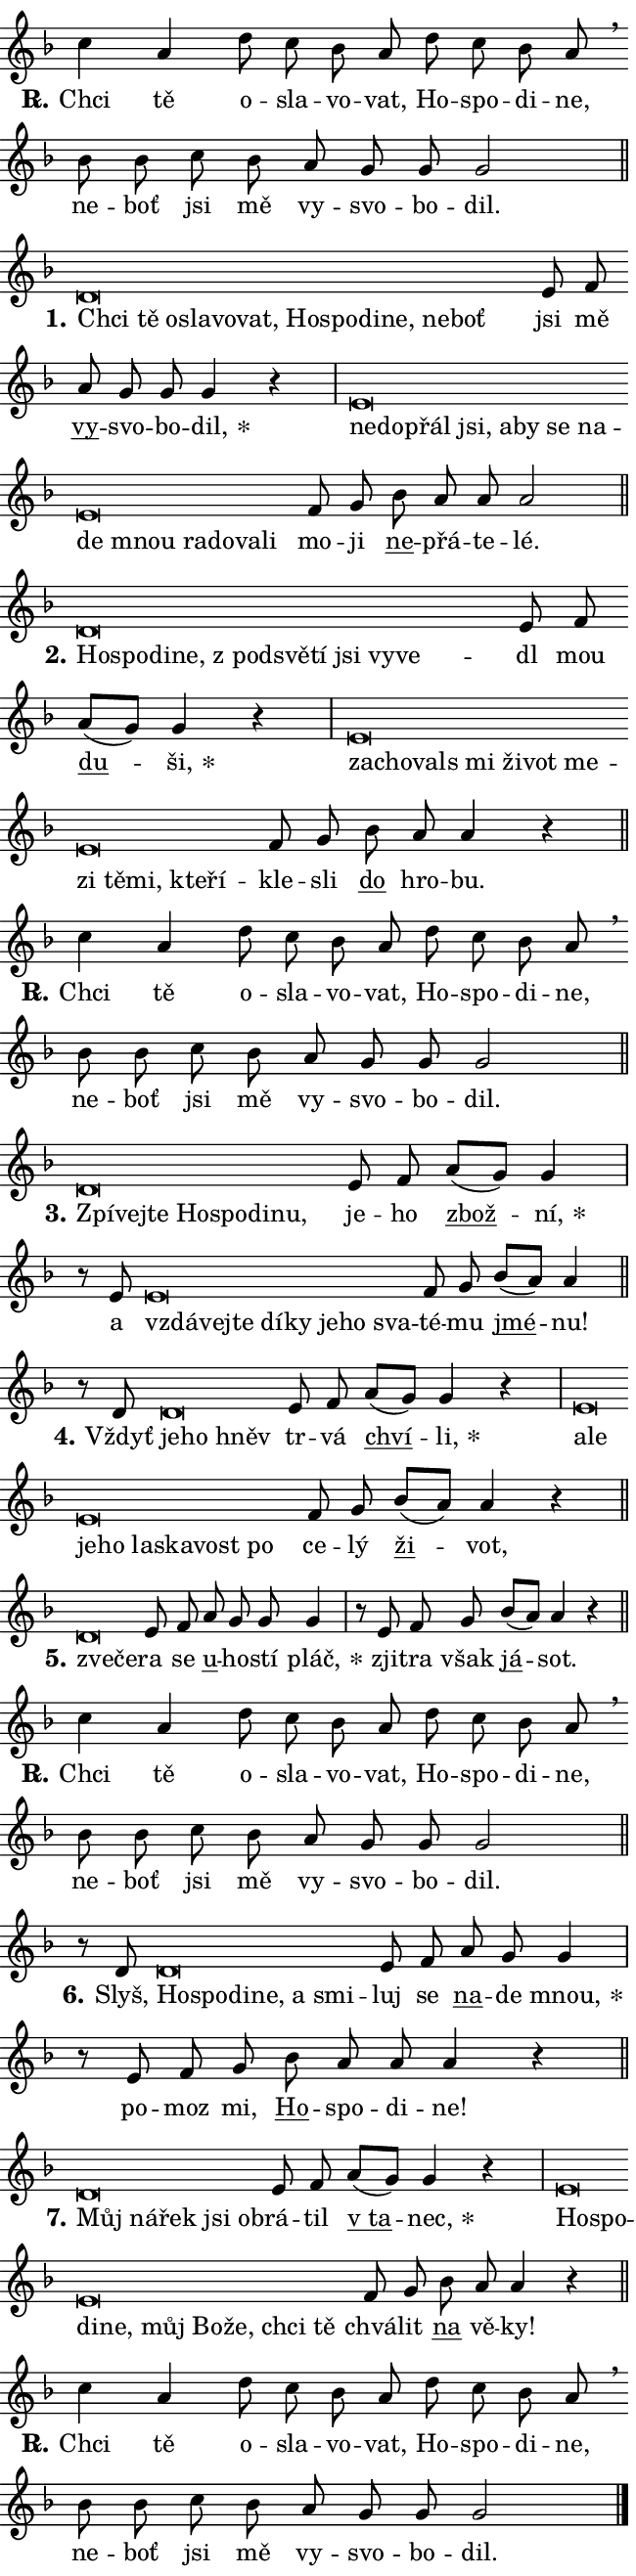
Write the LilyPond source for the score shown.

\version "2.24.0"
\header { tagline = "" }
\paper {
  indent = 0\cm
  top-margin = 0\cm
  right-margin = 0.13\cm % to fit lyric hyphens
  bottom-margin = 0\cm
  left-margin = 0\cm
  paper-width = 11\cm
  page-breaking = #ly:one-page-breaking
  system-system-spacing.basic-distance = #11
  score-system-spacing.basic-distance = #11
  ragged-last = ##f
}


%% Author: Thomas Morley
%% https://lists.gnu.org/archive/html/lilypond-user/2020-05/msg00002.html
#(define (line-position grob)
"Returns position of @var[grob} in current system:
   @code{'start}, if at first time-step
   @code{'end}, if at last time-step
   @code{'middle} otherwise
"
  (let* ((col (ly:item-get-column grob))
         (ln (ly:grob-object col 'left-neighbor))
         (rn (ly:grob-object col 'right-neighbor))
         (col-to-check-left (if (ly:grob? ln) ln col))
         (col-to-check-right (if (ly:grob? rn) rn col))
         (break-dir-left
           (and
             (ly:grob-property col-to-check-left 'non-musical #f)
             (ly:item-break-dir col-to-check-left)))
         (break-dir-right
           (and
             (ly:grob-property col-to-check-right 'non-musical #f)
             (ly:item-break-dir col-to-check-right))))
        (cond ((eqv? 1 break-dir-left) 'start)
              ((eqv? -1 break-dir-right) 'end)
              (else 'middle))))

#(define (tranparent-at-line-position vctor)
  (lambda (grob)
  "Relying on @code{line-position} select the relevant enry from @var{vctor}.
Used to determine transparency,"
    (case (line-position grob)
      ((end) (not (vector-ref vctor 0)))
      ((middle) (not (vector-ref vctor 1)))
      ((start) (not (vector-ref vctor 2))))))

noteHeadBreakVisibility =
#(define-music-function (break-visibility)(vector?)
"Makes @code{NoteHead}s transparent relying on @var{break-visibility}"
#{
  \override NoteHead.transparent =
    #(tranparent-at-line-position break-visibility)
#})

#(define delete-ledgers-for-transparent-note-heads
  (lambda (grob)
    "Reads whether a @code{NoteHead} is transparent.
If so this @code{NoteHead} is removed from @code{'note-heads} from
@var{grob}, which is supposed to be @code{LedgerLineSpanner}.
As a result ledgers are not printed for this @code{NoteHead}"
    (let* ((nhds-array (ly:grob-object grob 'note-heads))
           (nhds-list
             (if (ly:grob-array? nhds-array)
                 (ly:grob-array->list nhds-array)
                 '()))
           ;; Relies on the transparent-property being done before
           ;; Staff.LedgerLineSpanner.after-line-breaking is executed.
           ;; This is fragile ...
           (to-keep
             (remove
               (lambda (nhd)
                 (ly:grob-property nhd 'transparent #f))
               nhds-list)))
      ;; TODO find a better method to iterate over grob-arrays, similiar
      ;; to filter/remove etc for lists
      ;; For now rebuilt from scratch
      (set! (ly:grob-object grob 'note-heads)  '())
      (for-each
        (lambda (nhd)
          (ly:pointer-group-interface::add-grob grob 'note-heads nhd))
        to-keep))))

squashNotes = {
  \override NoteHead.X-extent = #'(-0.2 . 0.2)
  \override NoteHead.Y-extent = #'(-0.75 . 0)
  \override NoteHead.stencil =
    #(lambda (grob)
       (let ((pos (ly:grob-property grob 'staff-position)))
         (begin
           (if (< pos -7) (display "ERROR: Lower brevis then expected\n") (display ""))
           (if (<= pos -6) ly:text-interface::print ly:note-head::print))))
}
unSquashNotes = {
  \revert NoteHead.X-extent
  \revert NoteHead.Y-extent
  \revert NoteHead.stencil
}

hideNotes = \noteHeadBreakVisibility #begin-of-line-visible
unHideNotes = \noteHeadBreakVisibility #all-visible

% work-around for resetting accidentals
% https://lilypond.org/doc/v2.23/Documentation/notation/displaying-rhythms#unmetered-music
cadenzaMeasure = {
  \cadenzaOff
  \partial 1024 s1024
  \cadenzaOn
}

#(define-markup-command (accent layout props text) (markup?)
  "Underline accented syllable"
  (interpret-markup layout props
    #{\markup \override #'(offset . 4.3) \underline { #text }#}))

responsum = \markup \concat {
  "R" \hspace #-1.05 \path #0.1 #'((moveto 0 0.07) (lineto 0.9 0.8)) \hspace #0.05 "."
}

spaceSize = #0.6828661417322834 % exact space size for TeX Gyre Schola

\layout {
  \context {
    \Staff
    \remove "Time_signature_engraver"
    \override LedgerLineSpanner.after-line-breaking = #delete-ledgers-for-transparent-note-heads
  }
  \context {
    \Lyrics {
      \override LyricSpace.minimum-distance = \spaceSize
      \override LyricText.font-name = #"TeX Gyre Schola"
      \override LyricText.font-size = 1
      \override StanzaNumber.font-name = #"TeX Gyre Schola Bold"
      \override StanzaNumber.font-size = 1
    }
  }
  \context {
    \Score 
    \override NoteHead.text =
      #(lambda (grob) 
        (let ((pos (ly:grob-property grob 'staff-position)))
          #{\markup {
            \combine
              \halign #-0.55 \raise #(if (= pos -6) 0 0.5) \override #'(thickness . 2) \draw-line #'(3.2 . 0)
              \musicglyph "noteheads.sM1"
          }#}))
  }
}

% magnetic-lyrics.ily
%
%   written by
%     Jean Abou Samra <jean@abou-samra.fr>
%     Werner Lemberg <wl@gnu.org>
%
%   adapted by
%     Jiri Hon <jiri.hon@gmail.com>
%
% Version 2022-Apr-15

% https://www.mail-archive.com/lilypond-user@gnu.org/msg149350.html

#(define (Left_hyphen_pointer_engraver context)
   "Collect syllable-hyphen-syllable occurrences in lyrics and store
them in properties.  This engraver only looks to the left.  For
example, if the lyrics input is @code{foo -- bar}, it does the
following.

@itemize @bullet
@item
Set the @code{text} property of the @code{LyricHyphen} grob between
@q{foo} and @q{bar} to @code{foo}.

@item
Set the @code{left-hyphen} property of the @code{LyricText} grob with
text @q{foo} to the @code{LyricHyphen} grob between @q{foo} and
@q{bar}.
@end itemize

Use this auxiliary engraver in combination with the
@code{lyric-@/text::@/apply-@/magnetic-@/offset!} hook."
   (let ((hyphen #f)
         (text #f))
     (make-engraver
      (acknowledgers
       ((lyric-syllable-interface engraver grob source-engraver)
        (set! text grob)))
      (end-acknowledgers
       ((lyric-hyphen-interface engraver grob source-engraver)
        ;(when (not (grob::has-interface grob 'lyric-space-interface))
          (set! hyphen grob)));)
      ((stop-translation-timestep engraver)
       (when (and text hyphen)
         (ly:grob-set-object! text 'left-hyphen hyphen))
       (set! text #f)
       (set! hyphen #f)))))

#(define (lyric-text::apply-magnetic-offset! grob)
   "If the space between two syllables is less than the value in
property @code{LyricText@/.details@/.squash-threshold}, move the right
syllable to the left so that it gets concatenated with the left
syllable.

Use this function as a hook for
@code{LyricText@/.after-@/line-@/breaking} if the
@code{Left_@/hyphen_@/pointer_@/engraver} is active."
   (let ((hyphen (ly:grob-object grob 'left-hyphen #f)))
     (when hyphen
       (let ((left-text (ly:spanner-bound hyphen LEFT)))
         (when (grob::has-interface left-text 'lyric-syllable-interface)
           (let* ((common (ly:grob-common-refpoint grob left-text X))
                  (this-x-ext (ly:grob-extent grob common X))
                  (left-x-ext
                   (begin
                     ;; Trigger magnetism for left-text.
                     (ly:grob-property left-text 'after-line-breaking)
                     (ly:grob-extent left-text common X)))
                  ;; `delta` is the gap width between two syllables.
                  (delta (- (interval-start this-x-ext)
                            (interval-end left-x-ext)))
                  (details (ly:grob-property grob 'details))
                  (threshold (assoc-get 'squash-threshold details 0.2)))
             (when (< delta threshold)
               (let* (;; We have to manipulate the input text so that
                      ;; ligatures crossing syllable boundaries are not
                      ;; disabled.  For languages based on the Latin
                      ;; script this is essentially a beautification.
                      ;; However, for non-Western scripts it can be a
                      ;; necessity.
                      (lt (ly:grob-property left-text 'text))
                      (rt (ly:grob-property grob 'text))
                      (is-space (grob::has-interface hyphen 'lyric-space-interface))
                      (space (if is-space " " ""))
                      (extra-delta (if is-space spaceSize 0))
                      ;; Append new syllable.
                      (ltrt-space (if (and (string? lt) (string? rt))
                                (string-append lt space rt)
                                (make-concat-markup (list lt space rt))))
                      ;; Right-align `ltrt` to the right side.
                      (ltrt-space-markup (grob-interpret-markup
                               grob
                               (make-translate-markup
                                (cons (interval-length this-x-ext) 0)
                                (make-right-align-markup ltrt-space)))))
                 (begin
                   ;; Don't print `left-text`.
                   (ly:grob-set-property! left-text 'stencil #f)
                   ;; Set text and stencil (which holds all collected
                   ;; syllables so far) and shift it to the left.
                   (ly:grob-set-property! grob 'text ltrt-space)
                   (ly:grob-set-property! grob 'stencil ltrt-space-markup)
                   (ly:grob-translate-axis! grob (- (- delta extra-delta)) X))))))))))


#(define (lyric-hyphen::displace-bounds-first grob)
   ;; Make very sure this callback isn't triggered too early.
   (let ((left (ly:spanner-bound grob LEFT))
         (right (ly:spanner-bound grob RIGHT)))
     (ly:grob-property left 'after-line-breaking)
     (ly:grob-property right 'after-line-breaking)
     (ly:lyric-hyphen::print grob)))

squashThreshold = #0.4

\layout {
  \context {
    \Lyrics
    \consists #Left_hyphen_pointer_engraver
    \override LyricText.after-line-breaking =
      #lyric-text::apply-magnetic-offset!
    \override LyricHyphen.stencil = #lyric-hyphen::displace-bounds-first
    \override LyricText.details.squash-threshold = \squashThreshold
    \override LyricHyphen.minimum-distance = 0
    \override LyricHyphen.minimum-length = \squashThreshold
  }
}

squashText = \override LyricText.details.squash-threshold = 9999
unSquashText = \override LyricText.details.squash-threshold = \squashThreshold

leftText = \override LyricText.self-alignment-X = #LEFT
unLeftText = \revert LyricText.self-alignment-X

starOffset = #(lambda (grob) 
                (let ((x_offset (ly:self-alignment-interface::aligned-on-x-parent grob)))
                  (if (= x_offset 0) 0 (+ x_offset 1.2))))

star = #(define-music-function (syllable)(string?)
"Append star separator at the end of a syllable"
#{
  \once \override LyricText.X-offset = #starOffset
  \lyricmode { \markup {
    #syllable
    \override #'((font-name . "TeX Gyre Schola Bold")) \hspace #0.2 \lower #0.65 \larger "*"
  } }
#})

starAccent = #(define-music-function (syllable)(string?)
"Append star separator at the end of a syllable and make accent"
#{
  \once \override LyricText.X-offset = #starOffset
  \lyricmode { \markup {
    \accent #syllable
    \override #'((font-name . "TeX Gyre Schola Bold")) \hspace #0.2 \lower #0.65 \larger "*"
  } }
#})

breath = #(define-music-function (syllable)(string?)
"Append breathing indicator at the end of a syllable"
#{
  \lyricmode { \markup { #syllable "+" } }
#})

optionalBreath = #(define-music-function (syllable)(string?)
"Append optional breathing indicator at the end of a syllable"
#{
  \lyricmode { \markup { #syllable "(+)" } }
#})


\score {
    <<
        \new Voice = "melody" { \cadenzaOn \key f \major \relative { c''4 a d8 c bes a \bar "" d c bes a \breathe \bar "" bes bes c bes \bar "" a g g g2 \cadenzaMeasure \bar "||" \break } }
        \new Lyrics \lyricsto "melody" { \lyricmode { \set stanza = \responsum
Chci tě o -- sla -- vo -- vat, Ho -- spo -- di -- ne, ne -- boť jsi mě vy -- svo -- bo -- dil. } }
    >>
    \layout {}
}

\score {
    <<
        \new Voice = "melody" { \cadenzaOn \key f \major \relative { \squashNotes d'\breve*1/16 \hideNotes \breve*1/16 \bar "" \breve*1/16 \bar "" \breve*1/16 \bar "" \breve*1/16 \bar "" \breve*1/16 \bar "" \breve*1/16 \bar "" \breve*1/16 \bar "" \breve*1/16 \bar "" \breve*1/16 \bar "" \breve*1/16 \breve*1/16 \bar "" \unHideNotes \unSquashNotes e8 f \bar "" a g g g4 r \cadenzaMeasure \bar "|" \squashNotes e\breve*1/16 \hideNotes \breve*1/16 \bar "" \breve*1/16 \bar "" \breve*1/16 \bar "" \breve*1/16 \bar "" \breve*1/16 \bar "" \breve*1/16 \bar "" \breve*1/16 \bar "" \breve*1/16 \bar "" \breve*1/16 \bar "" \breve*1/16 \bar "" \breve*1/16 \bar "" \breve*1/16 \breve*1/16 \bar "" \unHideNotes \unSquashNotes f8 g \bar "" bes a a a2 \cadenzaMeasure \bar "||" \break } }
        \new Lyrics \lyricsto "melody" { \lyricmode { \set stanza = "1."
\leftText Chci \squashText tě o -- sla -- vo -- vat, Ho -- spo -- di -- ne, ne -- boť \unLeftText \unSquashText jsi mě \markup \accent vy -- svo -- bo -- \star dil, \leftText ne -- \squashText do -- přál jsi, a -- by se na -- de mnou ra -- do -- va -- li \unLeftText \unSquashText mo -- ji \markup \accent ne -- přá -- te -- lé. } }
    >>
    \layout {}
}

\score {
    <<
        \new Voice = "melody" { \cadenzaOn \key f \major \relative { \squashNotes d'\breve*1/16 \hideNotes \breve*1/16 \bar "" \breve*1/16 \bar "" \breve*1/16 \bar "" \breve*1/16 \bar "" \breve*1/16 \bar "" \breve*1/16 \bar "" \breve*1/16 \bar "" \breve*1/16 \breve*1/16 \bar "" \unHideNotes \unSquashNotes e8 f \bar "" a[( g)] g4 r \cadenzaMeasure \bar "|" \squashNotes e\breve*1/16 \hideNotes \breve*1/16 \bar "" \breve*1/16 \bar "" \breve*1/16 \bar "" \breve*1/16 \bar "" \breve*1/16 \bar "" \breve*1/16 \bar "" \breve*1/16 \bar "" \breve*1/16 \bar "" \breve*1/16 \bar "" \breve*1/16 \breve*1/16 \bar "" \unHideNotes \unSquashNotes f8 g \bar "" bes a a4 r \cadenzaMeasure \bar "||" \break } }
        \new Lyrics \lyricsto "melody" { \lyricmode { \set stanza = "2."
\leftText Ho -- \squashText spo -- di -- ne, "z pod" -- svě -- tí jsi vy -- ve -- \unLeftText \unSquashText dl mou \markup \accent du -- \star ši, \leftText za -- \squashText cho -- vals mi ži -- vot me -- zi tě -- mi, kte -- ří -- \unLeftText \unSquashText kle -- sli \markup \accent do hro -- bu. } }
    >>
    \layout {}
}

\score {
    <<
        \new Voice = "melody" { \cadenzaOn \key f \major \relative { c''4 a d8 c bes a \bar "" d c bes a \breathe \bar "" bes bes c bes \bar "" a g g g2 \cadenzaMeasure \bar "||" \break } }
        \new Lyrics \lyricsto "melody" { \lyricmode { \set stanza = \responsum
Chci tě o -- sla -- vo -- vat, Ho -- spo -- di -- ne, ne -- boť jsi mě vy -- svo -- bo -- dil. } }
    >>
    \layout {}
}

\score {
    <<
        \new Voice = "melody" { \cadenzaOn \key f \major \relative { \squashNotes d'\breve*1/16 \hideNotes \breve*1/16 \bar "" \breve*1/16 \bar "" \breve*1/16 \bar "" \breve*1/16 \bar "" \breve*1/16 \breve*1/16 \bar "" \unHideNotes \unSquashNotes e8 f \bar "" a[( g)] g4 \cadenzaMeasure \bar "|" r8 e \squashNotes e\breve*1/16 \hideNotes \breve*1/16 \bar "" \breve*1/16 \bar "" \breve*1/16 \bar "" \breve*1/16 \bar "" \breve*1/16 \bar "" \breve*1/16 \breve*1/16 \bar "" \unHideNotes \unSquashNotes f8 g \bar "" bes[( a)] a4 \cadenzaMeasure \bar "||" \break } }
        \new Lyrics \lyricsto "melody" { \lyricmode { \set stanza = "3."
\leftText Zpí -- \squashText vej -- te Ho -- spo -- di -- nu, \unLeftText \unSquashText je -- ho \markup \accent zbož -- \star ní, a \leftText vzdá -- \squashText vej -- te dí -- ky je -- ho sva -- \unLeftText \unSquashText té -- mu \markup \accent jmé -- nu! } }
    >>
    \layout {}
}

\score {
    <<
        \new Voice = "melody" { \cadenzaOn \key f \major \relative { r8 d' \squashNotes d\breve*1/16 \hideNotes \breve*1/16 \breve*1/16 \bar "" \unHideNotes \unSquashNotes e8 f \bar "" a[( g)] g4 r \cadenzaMeasure \bar "|" \squashNotes e\breve*1/16 \hideNotes \breve*1/16 \bar "" \breve*1/16 \bar "" \breve*1/16 \bar "" \breve*1/16 \bar "" \breve*1/16 \bar "" \breve*1/16 \breve*1/16 \bar "" \unHideNotes \unSquashNotes f8 g \bar "" bes[( a)] a4 r \cadenzaMeasure \bar "||" \break } }
        \new Lyrics \lyricsto "melody" { \lyricmode { \set stanza = "4."
Vždyť \leftText je -- \squashText ho hněv \unLeftText \unSquashText tr -- vá \markup \accent chví -- \star li, \leftText a -- \squashText le je -- ho la -- ska -- vost po \unLeftText \unSquashText ce -- lý \markup \accent ži -- vot, } }
    >>
    \layout {}
}

\score {
    <<
        \new Voice = "melody" { \cadenzaOn \key f \major \relative { \squashNotes d'\breve*1/16 \hideNotes \breve*1/16 \bar "" \unHideNotes \unSquashNotes e8 f \bar "" a g g g4 \cadenzaMeasure \bar "|" r8 e f g \bar "" bes[( a)] a4 r \cadenzaMeasure \bar "||" \break } }
        \new Lyrics \lyricsto "melody" { \lyricmode { \set stanza = "5."
\leftText zve -- \squashText če -- \unLeftText \unSquashText ra se \markup \accent u -- ho -- stí \star pláč, zji -- tra však \markup \accent já -- sot. } }
    >>
    \layout {}
}

\score {
    <<
        \new Voice = "melody" { \cadenzaOn \key f \major \relative { c''4 a d8 c bes a \bar "" d c bes a \breathe \bar "" bes bes c bes \bar "" a g g g2 \cadenzaMeasure \bar "||" \break } }
        \new Lyrics \lyricsto "melody" { \lyricmode { \set stanza = \responsum
Chci tě o -- sla -- vo -- vat, Ho -- spo -- di -- ne, ne -- boť jsi mě vy -- svo -- bo -- dil. } }
    >>
    \layout {}
}

\score {
    <<
        \new Voice = "melody" { \cadenzaOn \key f \major \relative { r8 d' \squashNotes d\breve*1/16 \hideNotes \breve*1/16 \bar "" \breve*1/16 \bar "" \breve*1/16 \bar "" \breve*1/16 \breve*1/16 \bar "" \unHideNotes \unSquashNotes e8 f \bar "" a g g4 \cadenzaMeasure \bar "|" r8 e8 f8 g \bar "" bes a a a4 r \cadenzaMeasure \bar "||" \break } }
        \new Lyrics \lyricsto "melody" { \lyricmode { \set stanza = "6."
Slyš, \leftText Ho -- \squashText spo -- di -- ne, a smi -- \unLeftText \unSquashText luj se \markup \accent na -- de \star mnou, po -- moz mi, \markup \accent Ho -- spo -- di -- ne! } }
    >>
    \layout {}
}

\score {
    <<
        \new Voice = "melody" { \cadenzaOn \key f \major \relative { \squashNotes d'\breve*1/16 \hideNotes \breve*1/16 \bar "" \breve*1/16 \bar "" \breve*1/16 \breve*1/16 \bar "" \unHideNotes \unSquashNotes e8 f \bar "" a[( g)] g4 r \cadenzaMeasure \bar "|" \squashNotes e\breve*1/16 \hideNotes \breve*1/16 \bar "" \breve*1/16 \bar "" \breve*1/16 \bar "" \breve*1/16 \bar "" \breve*1/16 \bar "" \breve*1/16 \bar "" \breve*1/16 \breve*1/16 \bar "" \unHideNotes \unSquashNotes f8 g \bar "" bes a a4 r \cadenzaMeasure \bar "||" \break } }
        \new Lyrics \lyricsto "melody" { \lyricmode { \set stanza = "7."
\leftText Můj \squashText ná -- řek jsi ob -- \unLeftText \unSquashText rá -- til \markup \accent "v ta" -- \star nec, \leftText Ho -- \squashText spo -- di -- ne, můj Bo -- že, chci tě \unLeftText \unSquashText chvá -- lit \markup \accent na vě -- ky! } }
    >>
    \layout {}
}

\score {
    <<
        \new Voice = "melody" { \cadenzaOn \key f \major \relative { c''4 a d8 c bes a \bar "" d c bes a \breathe \bar "" bes bes c bes \bar "" a g g g2 \cadenzaMeasure \bar "||" \break } \bar "|." }
        \new Lyrics \lyricsto "melody" { \lyricmode { \set stanza = \responsum
Chci tě o -- sla -- vo -- vat, Ho -- spo -- di -- ne, ne -- boť jsi mě vy -- svo -- bo -- dil. } }
    >>
    \layout {}
}
